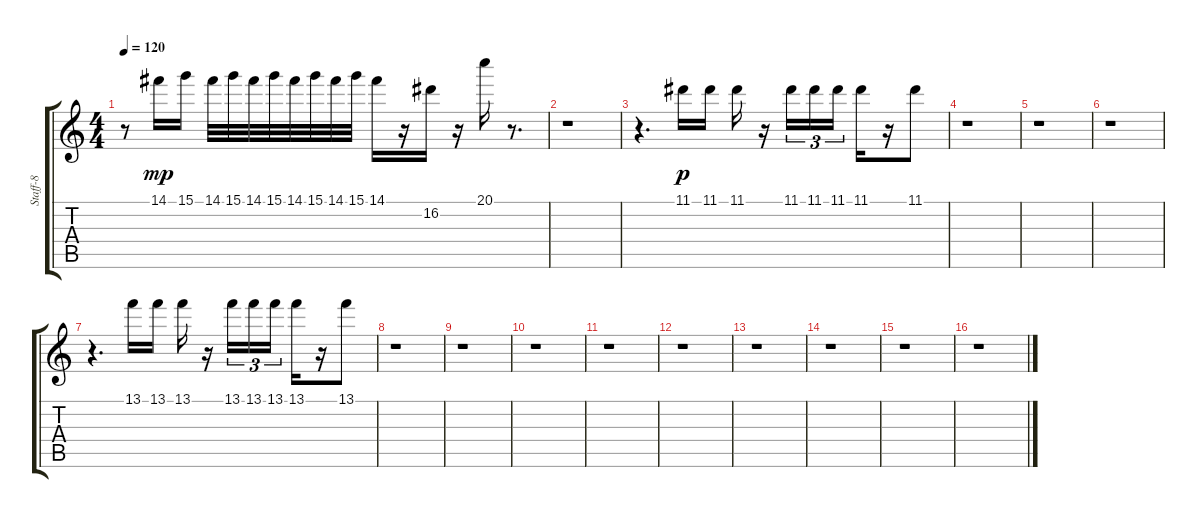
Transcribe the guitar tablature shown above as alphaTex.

\track ("Staff-8" "Staff-8") {instrument banjo}
\staff {score tabs}
\tuning (E4 B3 G3 D3 A2 E2) {hide}
\displaytranspose 12
\ts (4 4)
\tempo 120
\clef g2
\ks c
r.8{dy mp} 14.1.16 15.1.16 14.1.32 15.1.32 14.1.32 15.1.32 14.1.32 15.1.32 14.1.32 15.1.32 14.1.16 r.16 16.2.16 r.16 20.1.16 r.8{d} |
r.1 |
r.4{d} 11.1.16{dy p} 11.1.16 11.1.16 r.16 11.1.16{tu (3 2)} 11.1.16{tu (3 2)} 11.1.16{tu (3 2)} 11.1.16 r.16 11.1.8{volume 1} |
r.1 |
r.1 |
r.1 |
r.4{d} 13.1.16{volume 16} 13.1.16 13.1.16 r.16 13.1.16{tu (3 2)} 13.1.16{tu (3 2)} 13.1.16{tu (3 2)} 13.1.16 r.16 13.1.8{volume 1} |
r.1 |
r.1 |
r.1 |
r.1 |
r.1 |
r.1 |
r.1 |
r.1 |
r.1
